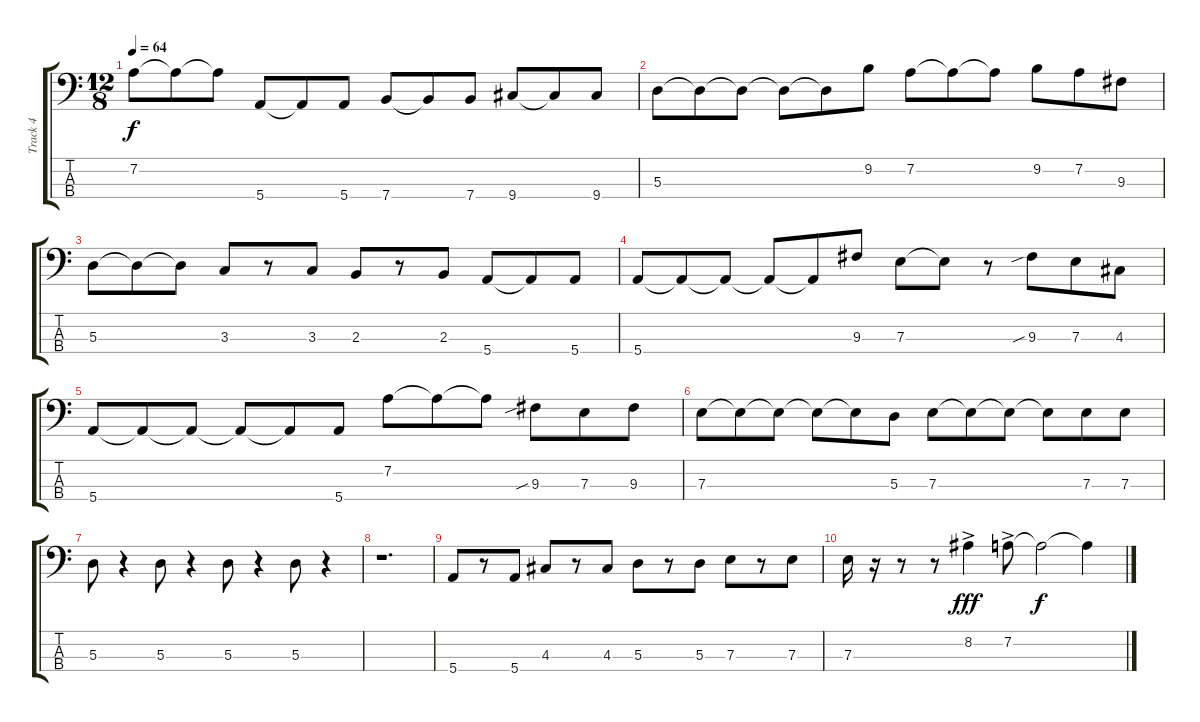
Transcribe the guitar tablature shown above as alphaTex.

\track ("Track 4" "Track 4") {instrument electricbassfinger}
\staff {score tabs}
\tuning (G2 D2 A1 E1) {hide}
\ts (12 8)
\tempo 64
\clef f4
\ks c
7.2.8{dy f} 7.2{t}.8 7.2{t}.8 5.4.8 5.4{t}.8 5.4.8 7.4.8 7.4{t}.8 7.4.8 9.4.8 9.4{t}.8 9.4.8 |
5.3.8 5.3{t}.8 5.3{t}.8 5.3{t}.8 5.3{t}.8 9.2.8 7.2.8 7.2{t}.8 7.2{t}.8 9.2.8 7.2.8 9.3.8 |
5.3.8 5.3{t}.8 5.3{t}.8 3.3.8 r.8 3.3.8 2.3.8 r.8 2.3.8 5.4.8 5.4{t}.8 5.4.8 |
5.4.8 5.4{t}.8 5.4{t}.8 5.4{t}.8 5.4{t}.8 9.3.8 7.3.8 7.3{t}.8 r.8 9.3{sib}.8 7.3.8 4.3.8 |
5.4.8 5.4{t}.8 5.4{t}.8 5.4{t}.8 5.4{t}.8 5.4.8 7.2.8 7.2{t}.8 7.2{t}.8 9.3{sib}.8 7.3.8 9.3.8 |
7.3.8 7.3{t}.8 7.3{t}.8 7.3{t}.8 7.3{t}.8 5.3.8 7.3.8 7.3{t}.8 7.3{t}.8 7.3{t}.8 7.3.8 7.3.8 |
5.3.8 r.4 5.3.8 r.4 5.3.8 r.4 5.3.8 r.4 |
r.1{d} |
5.4.8 r.8 5.4.8 4.3.8 r.8 4.3.8 5.3.8 r.8 5.3.8 7.3.8 r.8 7.3.8 |
7.3.16 r.16 r.8 r.8 8.2{ac}.4{dy fff} 7.2{ac}.8 7.2{t}.2{dy f} 7.2{t}.4
